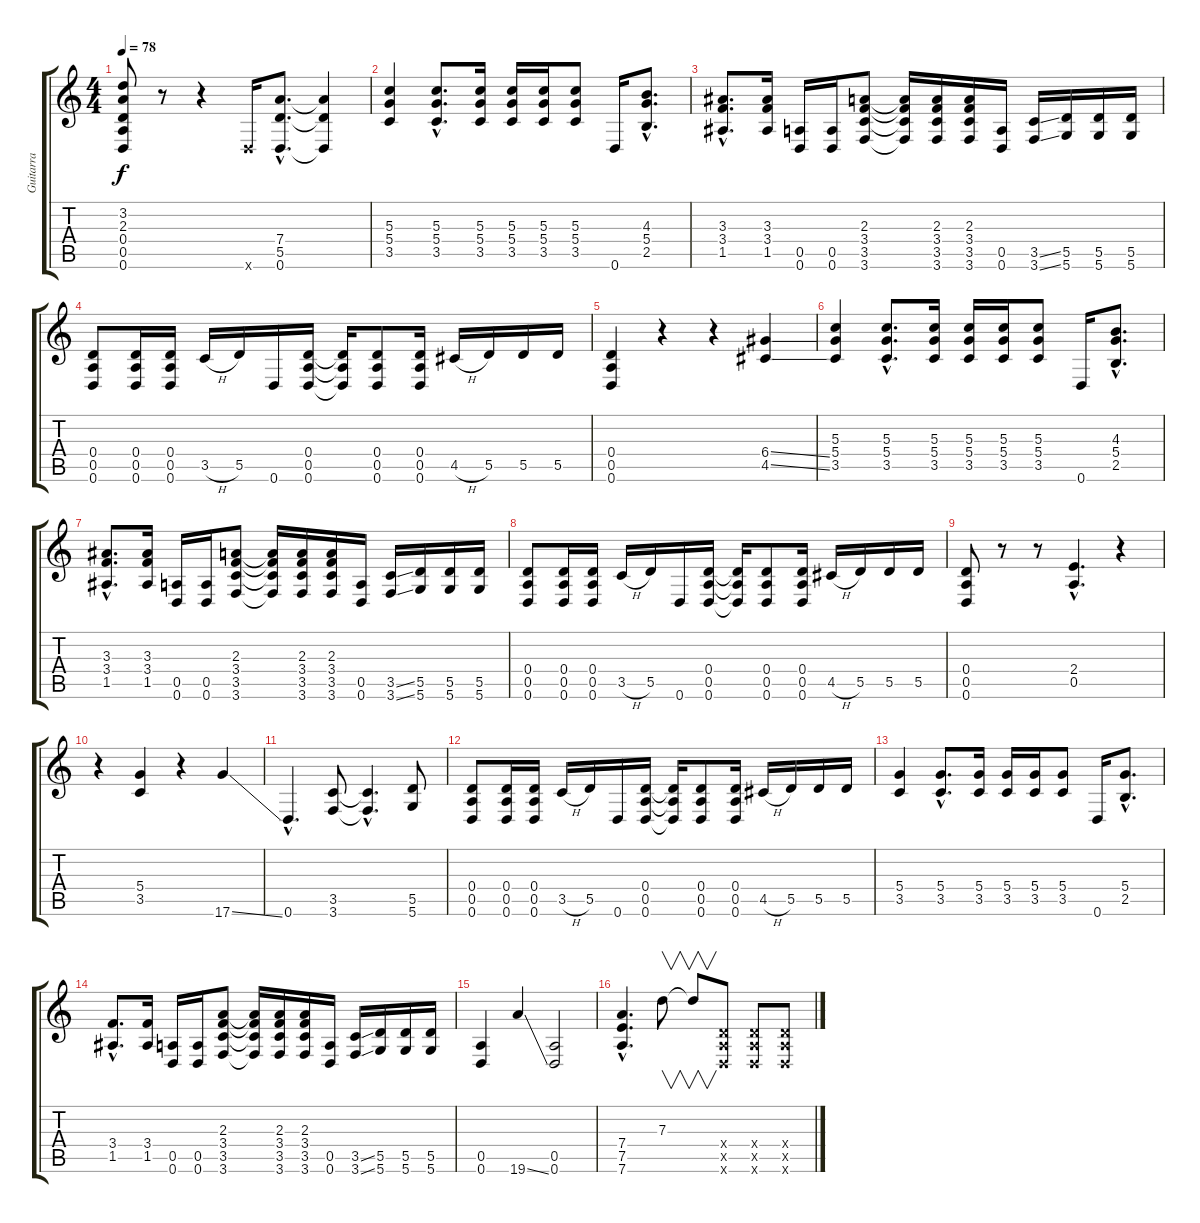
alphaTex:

\track ("Guitarra" "Guitarra") {instrument distortionguitar}
\staff {score tabs}
\tuning (E4 B3 G3 D3 A2 D2) {hide}
\ts (4 4)
\tempo 78
\clef g2
\ks c
(3.2 2.3 0.4 0.5 0.6).8{dy f} r.8 r.4 0.6{x}.16 (7.4{hac} 5.5{hac} 0.6{hac}).8{d} (7.4{t} 5.5{t} 0.6{t}).4 |
(5.3 5.4 3.5).4 (5.3{hac} 5.4{hac} 3.5{hac}).8{d} (5.3 5.4 3.5).16 (5.3 5.4 3.5).16 (5.3 5.4 3.5).16 (5.3 5.4 3.5).8 0.6.16 (4.3{hac} 5.4{hac} 2.5{hac}).8{d} |
(3.3{hac} 3.4{hac} 1.5{hac}).8{d} (3.3 3.4 1.5).16 (0.5 0.6).16 (0.5 0.6).16 (2.3 3.4 3.5 3.6).8 (2.3{t} 3.4{t} 3.5{t} 3.6{t}).16 (2.3 3.4 3.5 3.6).16 (2.3 3.4 3.5 3.6).16 (0.5 0.6).16 (3.5{ss} 3.6{ss}).16 (5.5 5.6).16 (5.5 5.6).16 (5.5 5.6).16 |
(0.4 0.5 0.6).8 (0.4 0.5 0.6).16 (0.4 0.5 0.6).16 3.5{h}.16 5.5.16 0.6.16 (0.4 0.5 0.6).16 (0.4{t} 0.5{t} 0.6{t}).16 (0.4 0.5 0.6).8 (0.4 0.5 0.6).16 4.5{h}.16 5.5.16 5.5.16 5.5.16 |
(0.4 0.5 0.6).4 r.4 r.4 (6.4{ss} 4.5{ss}).4 |
(5.3 5.4 3.5).4 (5.3{hac} 5.4{hac} 3.5{hac}).8{d} (5.3 5.4 3.5).16 (5.3 5.4 3.5).16 (5.3 5.4 3.5).16 (5.3 5.4 3.5).8 0.6.16 (4.3{hac} 5.4{hac} 2.5{hac}).8{d} |
(3.3{hac} 3.4{hac} 1.5{hac}).8{d} (3.3 3.4 1.5).16 (0.5 0.6).16 (0.5 0.6).16 (2.3 3.4 3.5 3.6).8 (2.3{t} 3.4{t} 3.5{t} 3.6{t}).16 (2.3 3.4 3.5 3.6).16 (2.3 3.4 3.5 3.6).16 (0.5 0.6).16 (3.5{ss} 3.6{ss}).16 (5.5 5.6).16 (5.5 5.6).16 (5.5 5.6).16 |
(0.4 0.5 0.6).8 (0.4 0.5 0.6).16 (0.4 0.5 0.6).16 3.5{h}.16 5.5.16 0.6.16 (0.4 0.5 0.6).16 (0.4{t} 0.5{t} 0.6{t}).16 (0.4 0.5 0.6).8 (0.4 0.5 0.6).16 4.5{h}.16 5.5.16 5.5.16 5.5.16 |
(0.4 0.5 0.6).8 r.8 r.8 (2.4{hac} 0.5{hac}).4{d} r.4 |
r.4 (5.4 3.5).4 r.4 17.6{ss}.4 |
0.6{hac}.4{d} (3.5 3.6).8 (3.5{hac t} 3.6{hac t}).4{d} (5.5 5.6).8 |
(0.4 0.5 0.6).8 (0.4 0.5 0.6).16 (0.4 0.5 0.6).16 3.5{h}.16 5.5.16 0.6.16 (0.4 0.5 0.6).16 (0.4{t} 0.5{t} 0.6{t}).16 (0.4 0.5 0.6).8 (0.4 0.5 0.6).16 4.5{h}.16 5.5.16 5.5.16 5.5.16 |
(5.4 3.5).4 (5.4{hac} 3.5{hac}).8{d} (5.4 3.5).16 (5.4 3.5).16 (5.4 3.5).16 (5.4 3.5).8 0.6.16 (5.4{hac} 2.5{hac}).8{d} |
(3.4{hac} 1.5{hac}).8{d} (3.4 1.5).16 (0.5 0.6).16 (0.5 0.6).16 (2.3 3.4 3.5 3.6).8 (2.3{t} 3.4{t} 3.5{t} 3.6{t}).16 (2.3 3.4 3.5 3.6).16 (2.3 3.4 3.5 3.6).16 (0.5 0.6).16 (3.5{ss} 3.6{ss}).16 (5.5 5.6).16 (5.5 5.6).16 (5.5 5.6).16 |
(0.5 0.6).4 19.6{ss}.4 (0.5 0.6).2 |
(7.4{hac} 7.5{hac} 7.6{hac}).4{d} 7.3.8{v} 7.3{t}.8{v} (0.4{x} 0.5{x} 0.6{x}).8 (0.4{x} 0.5{x} 0.6{x}).8 (0.4{x} 0.5{x} 0.6{x}).8
